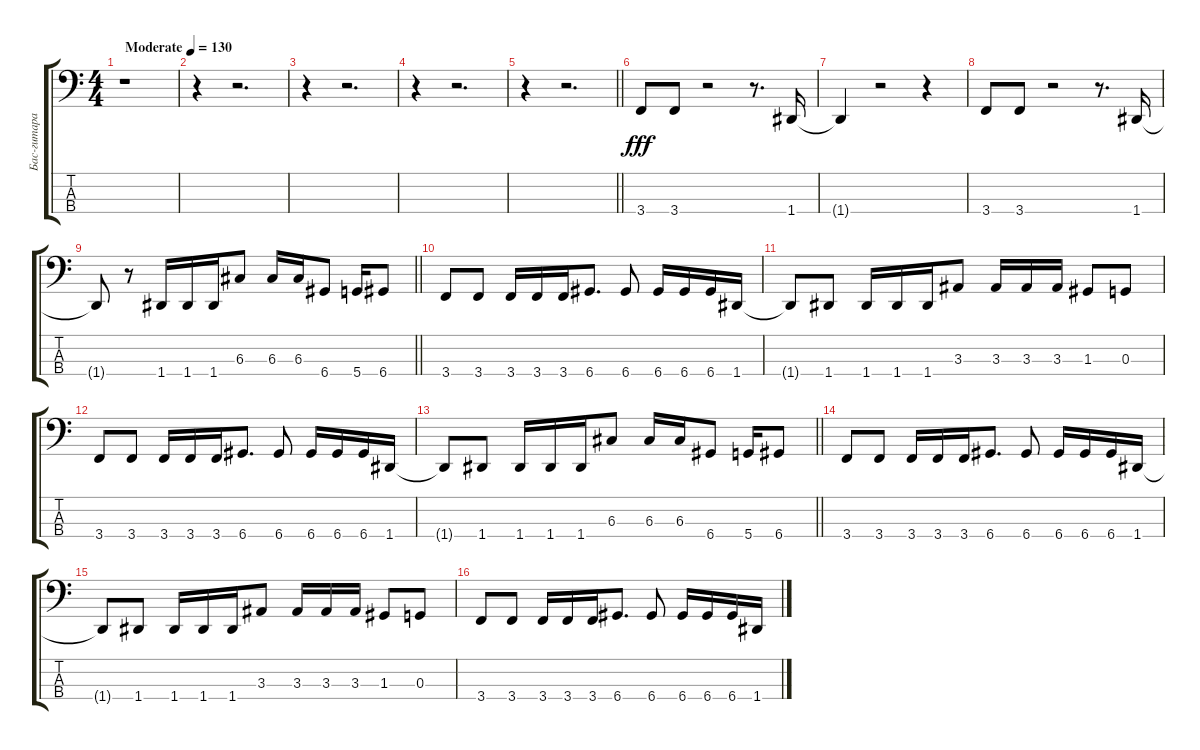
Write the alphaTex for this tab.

\track ("Бас-гитара" "Бас-гитара") {instrument electricbassfinger}
\staff {score tabs}
\tuning (F2 C2 G1 D1) {hide}
\ts (4 4)
\tempo (130 "Moderate")
\clef f4
\ks c
r.1{dy fff instrument electricbassfinger} |
r.4 r.2{d} |
r.4 r.2{d} |
r.4 r.2{d} |
\barLineRight lightlight
r.4 r.2{d} |
3.4.8 3.4.8 r.2 r.8{d} 1.4.16 |
1.4{t}.4 r.2 r.4 |
3.4.8 3.4.8 r.2 r.8{d} 1.4.16 |
\barLineRight lightlight
1.4{t}.8 r.8 1.4.16 1.4.16 1.4.16 6.3.8 6.3.16 6.3.16 6.4.8 5.4.16 6.4.8 |
3.4.8 3.4.8 3.4.16 3.4.16 3.4.16 6.4.8{d} 6.4.8 6.4.16 6.4.16 6.4.16 1.4.16 |
1.4{t}.8 1.4.8 1.4.16 1.4.16 1.4.16 3.3.8 3.3.16 3.3.16 3.3.16 1.3.8 0.3.8 |
3.4.8 3.4.8 3.4.16 3.4.16 3.4.16 6.4.8{d} 6.4.8 6.4.16 6.4.16 6.4.16 1.4.16 |
\barLineRight lightlight
1.4{t}.8 1.4.8 1.4.16 1.4.16 1.4.16 6.3.8 6.3.16 6.3.16 6.4.8 5.4.16 6.4.8 |
3.4.8 3.4.8 3.4.16 3.4.16 3.4.16 6.4.8{d} 6.4.8 6.4.16 6.4.16 6.4.16 1.4.16 |
1.4{t}.8 1.4.8 1.4.16 1.4.16 1.4.16 3.3.8 3.3.16 3.3.16 3.3.16 1.3.8 0.3.8 |
3.4.8 3.4.8 3.4.16 3.4.16 3.4.16 6.4.8{d} 6.4.8 6.4.16 6.4.16 6.4.16 1.4.16
